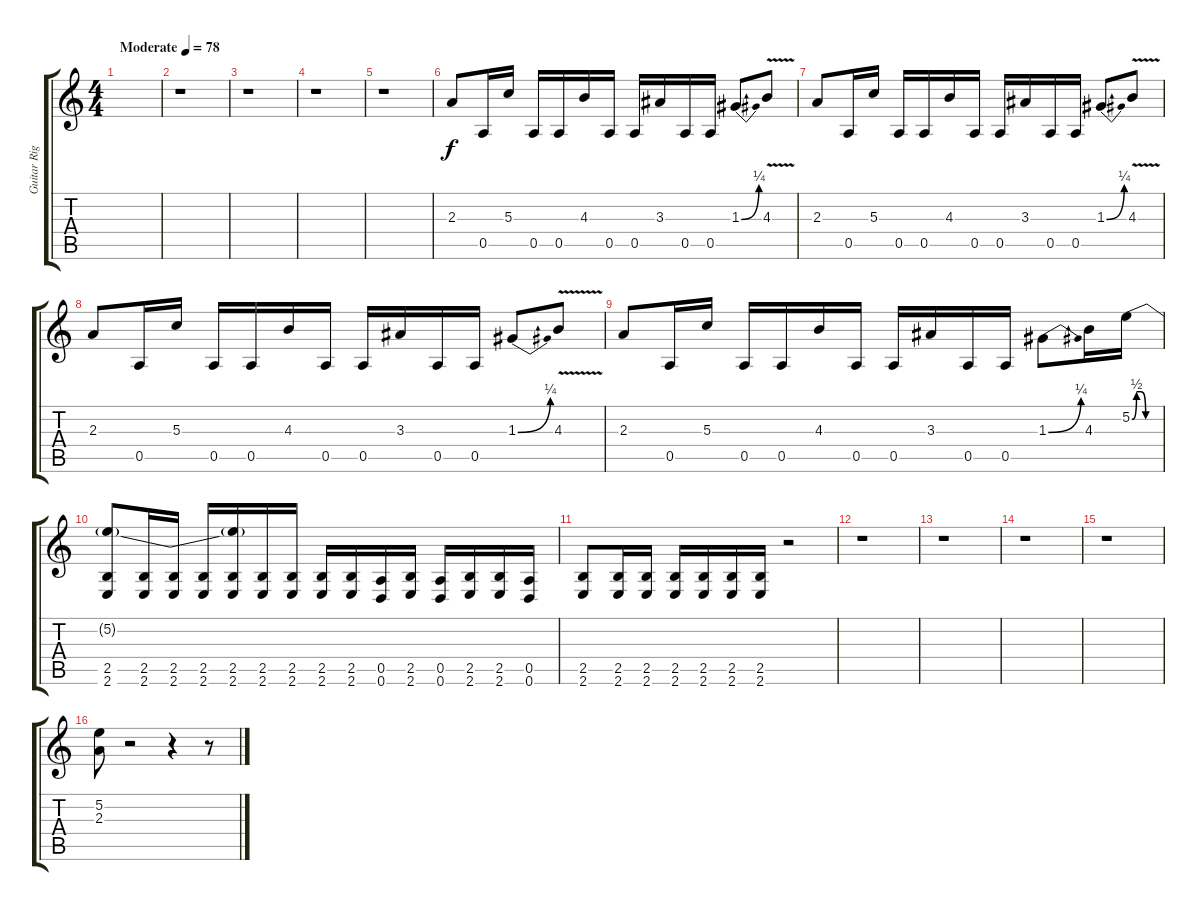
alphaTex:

\track ("Guitar Right" "Guitar Rig") {instrument overdrivenguitar}
\staff {score tabs}
\tuning (E4 B3 G3 D3 A2 D2) {hide}
\ts (4 4)
\tempo (78 "Moderate")
\clef g2
\ks c
|
r.1 |
r.1 |
r.1 |
r.1 |
2.3.8 0.5.16 5.3.16 0.5.16 0.5.16 4.3.16 0.5.16 0.5.16 3.3.16 0.5.16 0.5.16 1.3{be (bend 0 0 60 1)}.8 4.3{v}.8 |
2.3.8 0.5.16 5.3.16 0.5.16 0.5.16 4.3.16 0.5.16 0.5.16 3.3.16 0.5.16 0.5.16 1.3{be (bend 0 0 60 1)}.8 4.3{v}.8 |
2.3.8 0.5.16 5.3.16 0.5.16 0.5.16 4.3.16 0.5.16 0.5.16 3.3.16 0.5.16 0.5.16 1.3{be (bend 0 0 60 1)}.8 4.3{v}.8 |
2.3.8 0.5.16 5.3.16 0.5.16 0.5.16 4.3.16 0.5.16 0.5.16 3.3.16 0.5.16 0.5.16 1.3{be (bend 0 0 60 1)}.8 4.3.16 5.2{be (custom 0 0 10 2 20 2 30 0 60 0)}.16 |
(5.2{t} 2.5 2.6).8 (2.5 2.6).16 (2.5 2.6).16 (2.5 2.6).16 (5.2{t} 2.5 2.6).16 (2.5 2.6).16 (2.5 2.6).16 (2.5 2.6).16 (2.5 2.6).16 (0.5 0.6).16 (2.5 2.6).16 (0.5 0.6).16 (2.5 2.6).16 (2.5 2.6).16 (0.5 0.6).16 |
(2.5 2.6).8 (2.5 2.6).16 (2.5 2.6).16 (2.5 2.6).16 (2.5 2.6).16 (2.5 2.6).16 (2.5 2.6).16 r.2 |
r.1 |
r.1 |
r.1 |
r.1 |
(5.2 2.3).8 r.2 r.4 r.8
